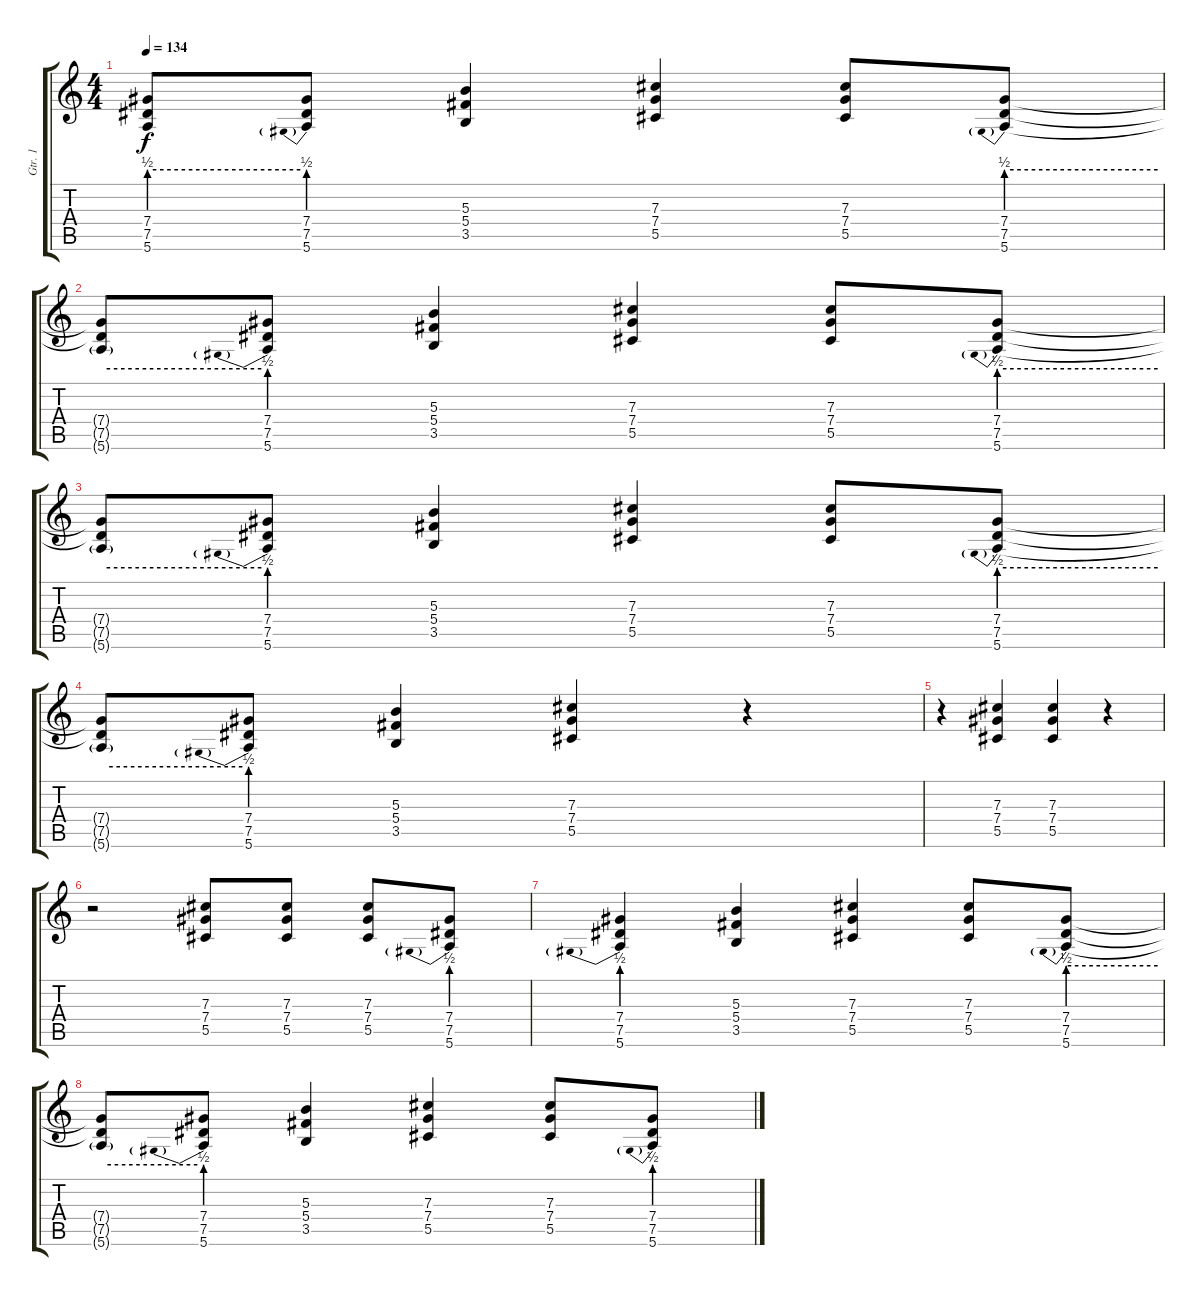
\track ("Gtr. 1" "Gtr. 1") {instrument overdrivenguitar}
\staff {score tabs}
\tuning (Eb4 Bb3 Gb3 Db3 Ab2 Eb2) {hide}
\ts (4 4)
\tempo 134
\clef g2
\ks c
(7.4{t} 7.5{t} 5.6{be (hold 0 2 60 2) t}).8{dy f} (7.4 7.5 5.6{be (prebend 0 2 60 2)}).8 (5.3 5.4 3.5).4 (7.3 7.4 5.5).4 (7.3 7.4 5.5).8 (7.4 7.5 5.6{be (prebend 0 2 60 2)}).8 |
(7.4{t} 7.5{t} 5.6{be (hold 0 2 60 2) t}).8 (7.4 7.5 5.6{be (prebend 0 2 60 2)}).8 (5.3 5.4 3.5).4 (7.3 7.4 5.5).4 (7.3 7.4 5.5).8 (7.4 7.5 5.6{be (prebend 0 2 60 2)}).8 |
(7.4{t} 7.5{t} 5.6{be (hold 0 2 60 2) t}).8 (7.4 7.5 5.6{be (prebend 0 2 60 2)}).8 (5.3 5.4 3.5).4 (7.3 7.4 5.5).4 (7.3 7.4 5.5).8 (7.4 7.5 5.6{be (prebend 0 2 60 2)}).8 |
(7.4{t} 7.5{t} 5.6{be (hold 0 2 60 2) t}).8 (7.4 7.5 5.6{be (prebend 0 2 60 2)}).8 (5.3 5.4 3.5).4 (7.3 7.4 5.5).4 r.4 |
r.4 (7.3 7.4 5.5).4 (7.3 7.4 5.5).4 r.4 |
r.2 (7.3 7.4 5.5).8 (7.3 7.4 5.5).8 (7.3 7.4 5.5).8 (7.4 7.5 5.6{be (prebend 0 2 60 2)}).8 |
(7.4 7.5 5.6{be (prebend 0 2 60 2)}).4 (5.3 5.4 3.5).4 (7.3 7.4 5.5).4 (7.3 7.4 5.5).8 (7.4 7.5 5.6{be (prebend 0 2 60 2)}).8 |
(7.4{t} 7.5{t} 5.6{be (hold 0 2 60 2) t}).8 (7.4 7.5 5.6{be (prebend 0 2 60 2)}).8 (5.3 5.4 3.5).4 (7.3 7.4 5.5).4 (7.3 7.4 5.5).8 (7.4 7.5 5.6{be (prebend 0 2 60 2)}).8
